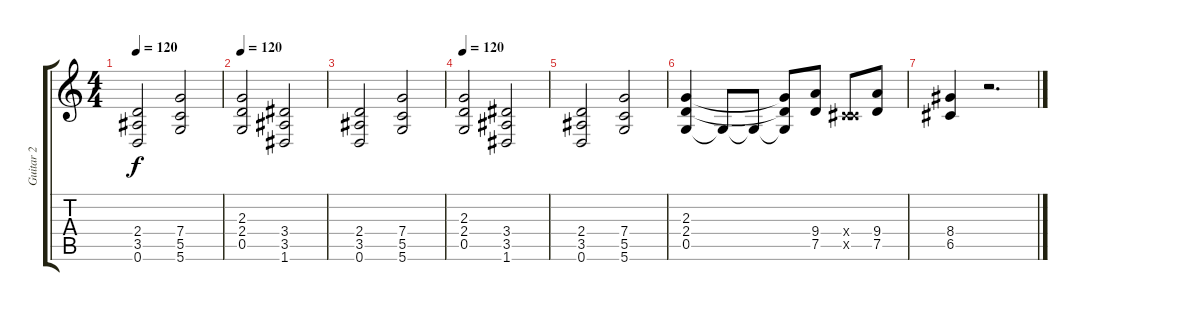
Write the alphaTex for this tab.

\track ("Guitar 2" "Guitar 2") {instrument distortionguitar}
\staff {score tabs}
\tuning (D4 A3 F3 C3 G2 D2) {hide}
\ts (4 4)
\tempo 120
\clef g2
\ks c
(2.4 3.5 0.6).2{dy f} (7.4 5.5 5.6).2 |
\tempo 120
(2.3 2.4 0.5).2 (3.4 3.5 1.6).2 |
(2.4 3.5 0.6).2 (7.4 5.5 5.6).2 |
\tempo 120
(2.3 2.4 0.5).2 (3.4 3.5 1.6).2 |
(2.4 3.5 0.6).2 (7.4 5.5 5.6).2 |
(2.3 2.4 0.5).4 0.5{t}.8 0.5{t}.8 (2.3{t} 2.4{t} 0.5{t}).8 (9.4 7.5).8 (0.4{x} 6.5{x}).8 (9.4 7.5).8 |
(8.4 6.5).4 r.2{d}
